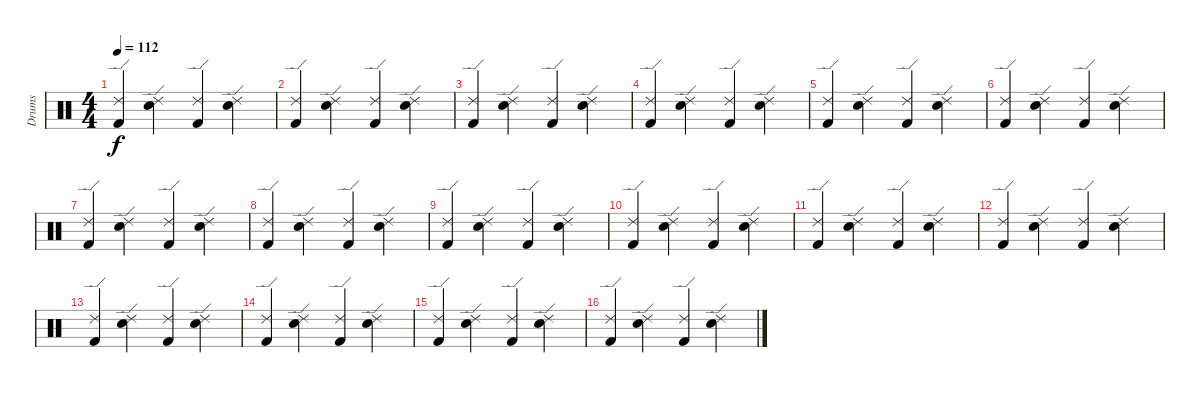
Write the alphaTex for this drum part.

\track ("Drums" "Drums") {instrument percussion}
\staff {score}
\articulation defaults
\ts (4 4)
\tempo 112
\clef neutral
\ks c
("Ride (edge) 2" "Kick (hit) 2").4{dy f} ("Ride (edge) 2" "Electric Snare (hit)").4 ("Ride (edge) 2" "Kick (hit) 2").4 ("Ride (edge) 2" "Electric Snare (hit)").4 |
("Ride (edge) 2" "Kick (hit) 2").4 ("Ride (edge) 2" "Electric Snare (hit)").4 ("Ride (edge) 2" "Kick (hit) 2").4 ("Ride (edge) 2" "Electric Snare (hit)").4 |
("Ride (edge) 2" "Kick (hit) 2").4 ("Ride (edge) 2" "Electric Snare (hit)").4 ("Ride (edge) 2" "Kick (hit) 2").4 ("Ride (edge) 2" "Electric Snare (hit)").4 |
("Ride (edge) 2" "Kick (hit) 2").4 ("Ride (edge) 2" "Electric Snare (hit)").4 ("Ride (edge) 2" "Kick (hit) 2").4 ("Ride (edge) 2" "Electric Snare (hit)").4 |
("Ride (edge) 2" "Kick (hit) 2").4 ("Ride (edge) 2" "Electric Snare (hit)").4 ("Ride (edge) 2" "Kick (hit) 2").4 ("Ride (edge) 2" "Electric Snare (hit)").4 |
("Ride (edge) 2" "Kick (hit) 2").4 ("Ride (edge) 2" "Electric Snare (hit)").4 ("Ride (edge) 2" "Kick (hit) 2").4 ("Ride (edge) 2" "Electric Snare (hit)").4 |
("Ride (edge) 2" "Kick (hit) 2").4 ("Ride (edge) 2" "Electric Snare (hit)").4 ("Ride (edge) 2" "Kick (hit) 2").4 ("Ride (edge) 2" "Electric Snare (hit)").4 |
("Ride (edge) 2" "Kick (hit) 2").4 ("Ride (edge) 2" "Electric Snare (hit)").4 ("Ride (edge) 2" "Kick (hit) 2").4 ("Ride (edge) 2" "Electric Snare (hit)").4 |
("Ride (edge) 2" "Kick (hit) 2").4 ("Ride (edge) 2" "Electric Snare (hit)").4 ("Ride (edge) 2" "Kick (hit) 2").4 ("Ride (edge) 2" "Electric Snare (hit)").4 |
("Ride (edge) 2" "Kick (hit) 2").4 ("Ride (edge) 2" "Electric Snare (hit)").4 ("Ride (edge) 2" "Kick (hit) 2").4 ("Ride (edge) 2" "Electric Snare (hit)").4 |
("Ride (edge) 2" "Kick (hit) 2").4 ("Ride (edge) 2" "Electric Snare (hit)").4 ("Ride (edge) 2" "Kick (hit) 2").4 ("Ride (edge) 2" "Electric Snare (hit)").4 |
("Ride (edge) 2" "Kick (hit) 2").4 ("Ride (edge) 2" "Electric Snare (hit)").4 ("Ride (edge) 2" "Kick (hit) 2").4 ("Ride (edge) 2" "Electric Snare (hit)").4 |
("Ride (edge) 2" "Kick (hit) 2").4 ("Ride (edge) 2" "Electric Snare (hit)").4 ("Ride (edge) 2" "Kick (hit) 2").4 ("Ride (edge) 2" "Electric Snare (hit)").4 |
("Ride (edge) 2" "Kick (hit) 2").4 ("Ride (edge) 2" "Electric Snare (hit)").4 ("Ride (edge) 2" "Kick (hit) 2").4 ("Ride (edge) 2" "Electric Snare (hit)").4 |
("Ride (edge) 2" "Kick (hit) 2").4 ("Ride (edge) 2" "Electric Snare (hit)").4 ("Ride (edge) 2" "Kick (hit) 2").4 ("Ride (edge) 2" "Electric Snare (hit)").4 |
("Ride (edge) 2" "Kick (hit) 2").4 ("Ride (edge) 2" "Electric Snare (hit)").4 ("Ride (edge) 2" "Kick (hit) 2").4 ("Ride (edge) 2" "Electric Snare (hit)").4
